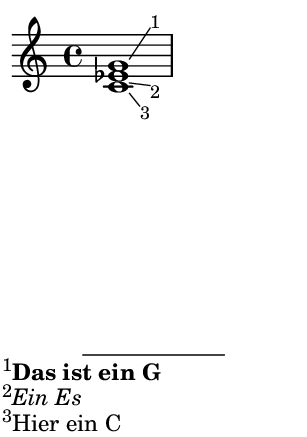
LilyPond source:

%% Generated by lilypond-book.py
%% Options: [exampleindent=10.16\mm,indent=0\mm,line-width=160\mm,papersize=a8,quote,ragged-right]
\include "lilypond-book-preamble.ly"


% ****************************************************************
% Start cut-&-pastable-section
% ****************************************************************



\paper {
  #(set-paper-size "a8")
  indent = 0\mm
  line-width = 160\mm
  % offset the left padding, also add 1mm as lilypond creates cropped
  % images with a little space on the right
  line-width = #(- line-width (* mm  3.000000) (* mm 1))
  line-width = 160\mm - 2.0 * 10.16\mm
  % offset the left padding, also add 1mm as lilypond creates cropped
  % images with a little space on the right
  line-width = #(- line-width (* mm  3.000000) (* mm 1))
  ragged-right = ##t
}

\layout {
  
}





% ****************************************************************
% ly snippet:
% ****************************************************************
\sourcefileline 1303
\book {
  \header { tagline = ##f }
  \relative c' {
    <
    \footnote #'(1 . -1.25) "Hier ein C" c
    \footnote #'(2 . -0.25) \markup { \italic "Ein Es" } es
    \footnote #'(2 . 3) \markup { \bold "Das ist ein G" } g
    >1
  }
}



% ****************************************************************
% end ly snippet
% ****************************************************************
